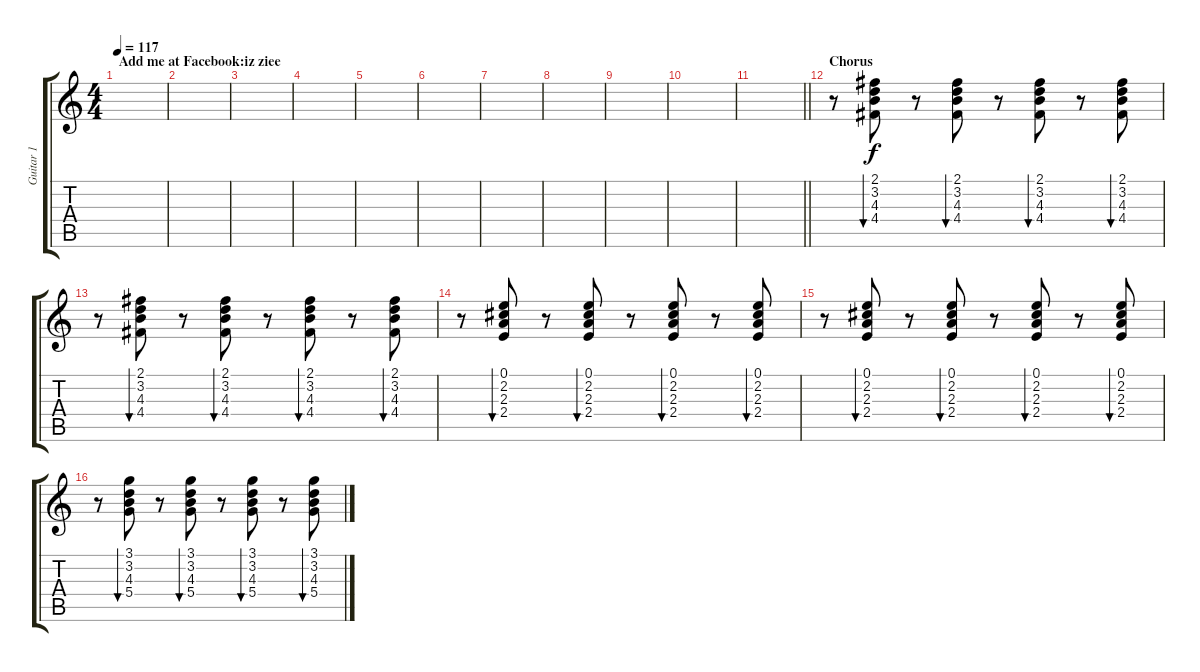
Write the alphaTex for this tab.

\track ("Guitar 1" "Guitar 1") {instrument distortionguitar}
\staff {score tabs}
\tuning (E4 B3 G3 D3 A2 E2) {hide}
\ts (4 4)
\section ("" "Add me at Facebook:iz ziee ")
\tempo 117
\clef g2
\ks c
|
|
|
|
|
|
|
|
|
|
\barLineRight lightlight
|
\section ("" "Chorus")
r.8 (2.1 3.2 4.3 4.4).8{bu 30} r.8 (2.1 3.2 4.3 4.4).8{bu 30} r.8 (2.1 3.2 4.3 4.4).8{bu 30} r.8 (2.1 3.2 4.3 4.4).8{bu 30} |
r.8 (2.1 3.2 4.3 4.4).8{bu 30} r.8 (2.1 3.2 4.3 4.4).8{bu 30} r.8 (2.1 3.2 4.3 4.4).8{bu 30} r.8 (2.1 3.2 4.3 4.4).8{bu 30} |
r.8 (0.1 2.2 2.3 2.4).8{bu 30} r.8 (0.1 2.2 2.3 2.4).8{bu 30} r.8 (0.1 2.2 2.3 2.4).8{bu 30} r.8 (0.1 2.2 2.3 2.4).8{bu 30} |
r.8 (0.1 2.2 2.3 2.4).8{bu 30} r.8 (0.1 2.2 2.3 2.4).8{bu 30} r.8 (0.1 2.2 2.3 2.4).8{bu 30} r.8 (0.1 2.2 2.3 2.4).8{bu 30} |
r.8 (3.1 3.2 4.3 5.4).8{bu 30} r.8 (3.1 3.2 4.3 5.4).8{bu 30} r.8 (3.1 3.2 4.3 5.4).8{bu 30} r.8 (3.1 3.2 4.3 5.4).8{bu 30}
